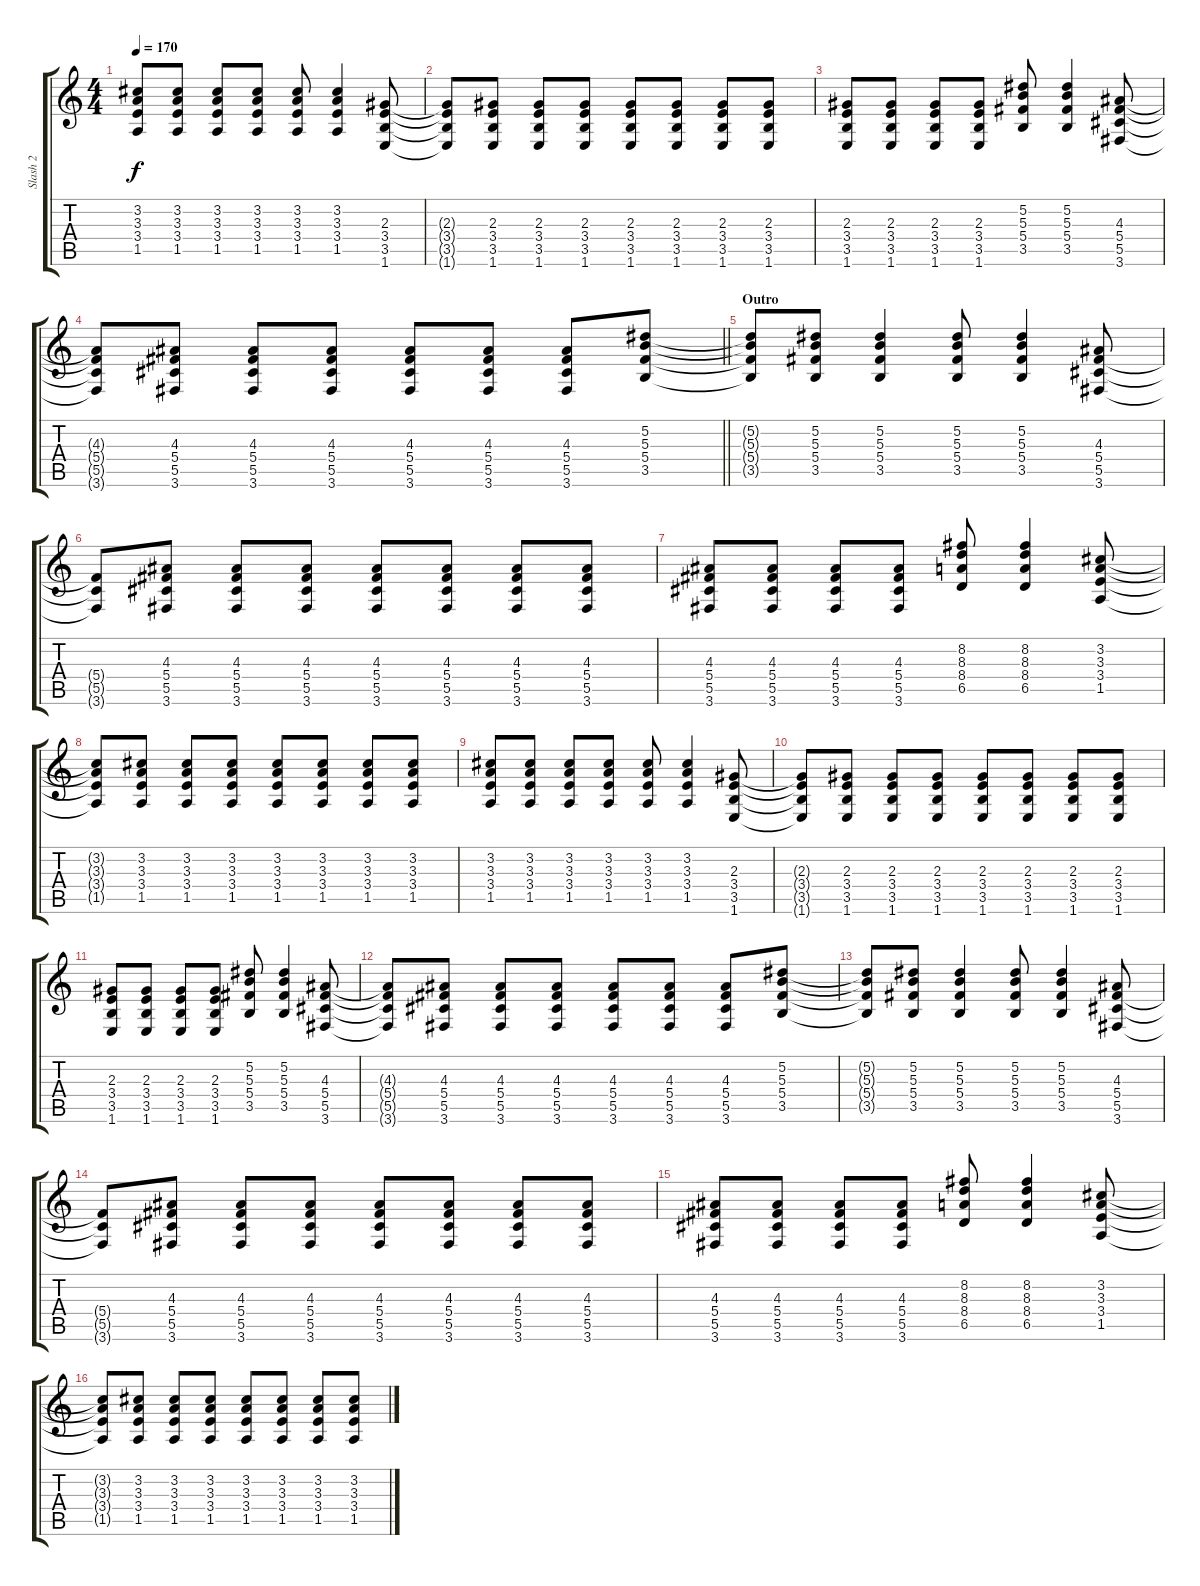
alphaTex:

\track ("Slash 2" "Slash 2") {instrument distortionguitar}
\staff {score tabs}
\tuning (Eb4 Bb3 Gb3 Db3 Ab2 Eb2) {hide}
\ts (4 4)
\tempo 170
\clef g2
\ks c
(3.2 3.3 3.4 1.5).8{dy f} (3.2 3.3 3.4 1.5).8 (3.2 3.3 3.4 1.5).8 (3.2 3.3 3.4 1.5).8 (3.2 3.3 3.4 1.5).8 (3.2 3.3 3.4 1.5).4 (2.3 3.4 3.5 1.6).8 |
(2.3{t} 3.4{t} 3.5{t} 1.6{t}).8 (2.3 3.4 3.5 1.6).8 (2.3 3.4 3.5 1.6).8 (2.3 3.4 3.5 1.6).8 (2.3 3.4 3.5 1.6).8 (2.3 3.4 3.5 1.6).8 (2.3 3.4 3.5 1.6).8 (2.3 3.4 3.5 1.6).8 |
(2.3 3.4 3.5 1.6).8 (2.3 3.4 3.5 1.6).8 (2.3 3.4 3.5 1.6).8 (2.3 3.4 3.5 1.6).8 (5.2 5.3 5.4 3.5).8 (5.2 5.3 5.4 3.5).4 (4.3 5.4 5.5 3.6).8 |
\barLineRight lightlight
(4.3{t} 5.4{t} 5.5{t} 3.6{t}).8 (4.3 5.4 5.5 3.6).8 (4.3 5.4 5.5 3.6).8 (4.3 5.4 5.5 3.6).8 (4.3 5.4 5.5 3.6).8 (4.3 5.4 5.5 3.6).8 (4.3 5.4 5.5 3.6).8 (5.2 5.3 5.4 3.5).8 |
\section ("" "Outro")
(5.2{t} 5.3{t} 5.4{t} 3.5{t}).8 (5.2 5.3 5.4 3.5).8 (5.2 5.3 5.4 3.5).4 (5.2 5.3 5.4 3.5).8 (5.2 5.3 5.4 3.5).4 (4.3 5.4 5.5 3.6).8 |
(5.4{t} 5.5{t} 3.6{t}).8 (4.3 5.4 5.5 3.6).8 (4.3 5.4 5.5 3.6).8 (4.3 5.4 5.5 3.6).8 (4.3 5.4 5.5 3.6).8 (4.3 5.4 5.5 3.6).8 (4.3 5.4 5.5 3.6).8 (4.3 5.4 5.5 3.6).8 |
(4.3 5.4 5.5 3.6).8 (4.3 5.4 5.5 3.6).8 (4.3 5.4 5.5 3.6).8 (4.3 5.4 5.5 3.6).8 (8.2 8.3 8.4 6.5).8 (8.2 8.3 8.4 6.5).4 (3.2 3.3 3.4 1.5).8 |
(3.2{t} 3.3{t} 3.4{t} 1.5{t}).8 (3.2 3.3 3.4 1.5).8 (3.2 3.3 3.4 1.5).8 (3.2 3.3 3.4 1.5).8 (3.2 3.3 3.4 1.5).8 (3.2 3.3 3.4 1.5).8 (3.2 3.3 3.4 1.5).8 (3.2 3.3 3.4 1.5).8 |
(3.2 3.3 3.4 1.5).8 (3.2 3.3 3.4 1.5).8 (3.2 3.3 3.4 1.5).8 (3.2 3.3 3.4 1.5).8 (3.2 3.3 3.4 1.5).8 (3.2 3.3 3.4 1.5).4 (2.3 3.4 3.5 1.6).8 |
(2.3{t} 3.4{t} 3.5{t} 1.6{t}).8 (2.3 3.4 3.5 1.6).8 (2.3 3.4 3.5 1.6).8 (2.3 3.4 3.5 1.6).8 (2.3 3.4 3.5 1.6).8 (2.3 3.4 3.5 1.6).8 (2.3 3.4 3.5 1.6).8 (2.3 3.4 3.5 1.6).8 |
(2.3 3.4 3.5 1.6).8 (2.3 3.4 3.5 1.6).8 (2.3 3.4 3.5 1.6).8 (2.3 3.4 3.5 1.6).8 (5.2 5.3 5.4 3.5).8 (5.2 5.3 5.4 3.5).4 (4.3 5.4 5.5 3.6).8 |
(4.3{t} 5.4{t} 5.5{t} 3.6{t}).8 (4.3 5.4 5.5 3.6).8 (4.3 5.4 5.5 3.6).8 (4.3 5.4 5.5 3.6).8 (4.3 5.4 5.5 3.6).8 (4.3 5.4 5.5 3.6).8 (4.3 5.4 5.5 3.6).8 (5.2 5.3 5.4 3.5).8 |
(5.2{t} 5.3{t} 5.4{t} 3.5{t}).8 (5.2 5.3 5.4 3.5).8 (5.2 5.3 5.4 3.5).4 (5.2 5.3 5.4 3.5).8 (5.2 5.3 5.4 3.5).4 (4.3 5.4 5.5 3.6).8 |
(5.4{t} 5.5{t} 3.6{t}).8 (4.3 5.4 5.5 3.6).8 (4.3 5.4 5.5 3.6).8 (4.3 5.4 5.5 3.6).8 (4.3 5.4 5.5 3.6).8 (4.3 5.4 5.5 3.6).8 (4.3 5.4 5.5 3.6).8 (4.3 5.4 5.5 3.6).8 |
(4.3 5.4 5.5 3.6).8 (4.3 5.4 5.5 3.6).8 (4.3 5.4 5.5 3.6).8 (4.3 5.4 5.5 3.6).8 (8.2 8.3 8.4 6.5).8 (8.2 8.3 8.4 6.5).4 (3.2 3.3 3.4 1.5).8 |
(3.2{t} 3.3{t} 3.4{t} 1.5{t}).8 (3.2 3.3 3.4 1.5).8 (3.2 3.3 3.4 1.5).8 (3.2 3.3 3.4 1.5).8 (3.2 3.3 3.4 1.5).8 (3.2 3.3 3.4 1.5).8 (3.2 3.3 3.4 1.5).8 (3.2 3.3 3.4 1.5).8
